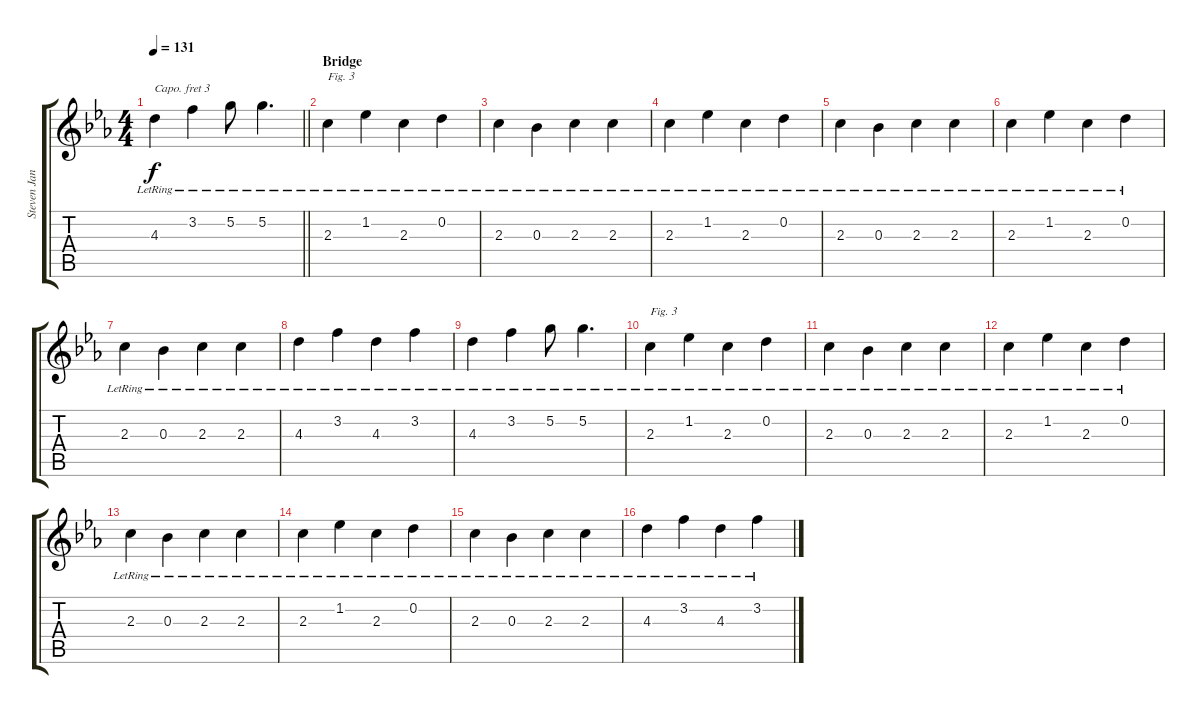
\track ("Steven Janssens (elec. gtr.) Capo 3th" "Steven Jan") {instrument electricguitarclean}
\staff {score tabs}
\capo 3
\tuning (E4 B3 G3 D3 A2 E2) {hide}
\ts (4 4)
\tempo 131
\clef g2
\barLineRight lightlight
\ks cminor
4.3{lr}.4{dy f} 3.2{lr}.4 5.2{lr}.8 5.2{lr}.4{d} |
\section ("" "Bridge")
2.3{lr}.4{txt "Fig. 3"} 1.2{lr}.4 2.3{lr}.4 0.2{lr}.4 |
2.3{lr}.4 0.3{lr}.4 2.3{lr}.4 2.3{lr}.4 |
2.3{lr}.4 1.2{lr}.4 2.3{lr}.4 0.2{lr}.4 |
2.3{lr}.4 0.3{lr}.4 2.3{lr}.4 2.3{lr}.4 |
2.3{lr}.4 1.2{lr}.4 2.3{lr}.4 0.2{lr}.4 |
2.3{lr}.4 0.3{lr}.4 2.3{lr}.4 2.3{lr}.4 |
4.3{lr}.4 3.2{lr}.4 4.3{lr}.4 3.2{lr}.4 |
4.3{lr}.4 3.2{lr}.4 5.2{lr}.8 5.2{lr}.4{d} |
2.3{lr}.4{txt "Fig. 3"} 1.2{lr}.4 2.3{lr}.4 0.2{lr}.4 |
2.3{lr}.4 0.3{lr}.4 2.3{lr}.4 2.3{lr}.4 |
2.3{lr}.4 1.2{lr}.4 2.3{lr}.4 0.2{lr}.4 |
2.3{lr}.4 0.3{lr}.4 2.3{lr}.4 2.3{lr}.4 |
2.3{lr}.4 1.2{lr}.4 2.3{lr}.4 0.2{lr}.4 |
2.3{lr}.4 0.3{lr}.4 2.3{lr}.4 2.3{lr}.4 |
4.3{lr}.4 3.2{lr}.4 4.3{lr}.4 3.2{lr}.4
